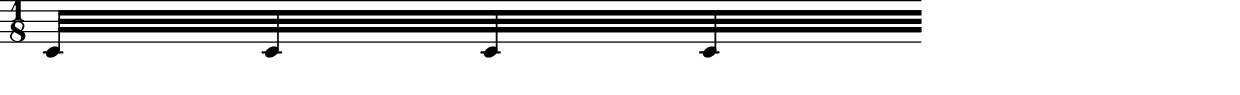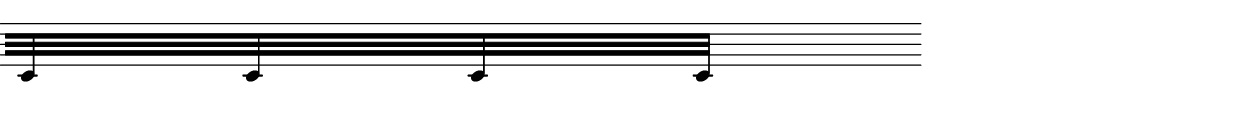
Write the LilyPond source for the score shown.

%% Generated by lilypond-book
%% Options: [exampleindent=10.16\mm,indent=0\mm,line-width=160\mm,paper-height=845.047\pt,paper-width=597.508\pt,papersize='(cons (* 597.508 pt) (* 845.047 pt))]
\include "lilypond-book-preamble.ly"


% ****************************************************************
% Start cut-&-pastable-section
% ****************************************************************

#(ly:set-option 'eps-box-padding 3.000000)



\paper {
  #(set-paper-size '(cons (* 597.508 pt) (* 845.047 pt)))
  indent = 0\mm
  line-width = 160\mm
  % offset the left padding, also add 1mm as lilypond creates cropped
  % images with a little space on the right
  line-width = #(- line-width (* mm  3.000000) (* mm 1))
}

\layout {
  
}




% ****************************************************************
% ly snippet:
% ****************************************************************
\sourcefilename "/lilypond-2.27.0/input/regression/beam-break-no-bar.ly"
\sourcefileline 0
\header
{
  texidoc = "Broken beams have sane endings even if grobs
  are not present at the broken end. "

}

\version "2.23.10"

\new Staff \with {
   \remove Bar_engraver
   \remove Clef_engraver
   \override Beam.breakable = ##t
} {
   \time 1/8
   c'32 [
   c'32
   c'32
   c'32
   \break
   c'32
   c'32
   c'32
   c'32 ]
}



% ****************************************************************
% end ly snippet
% ****************************************************************
